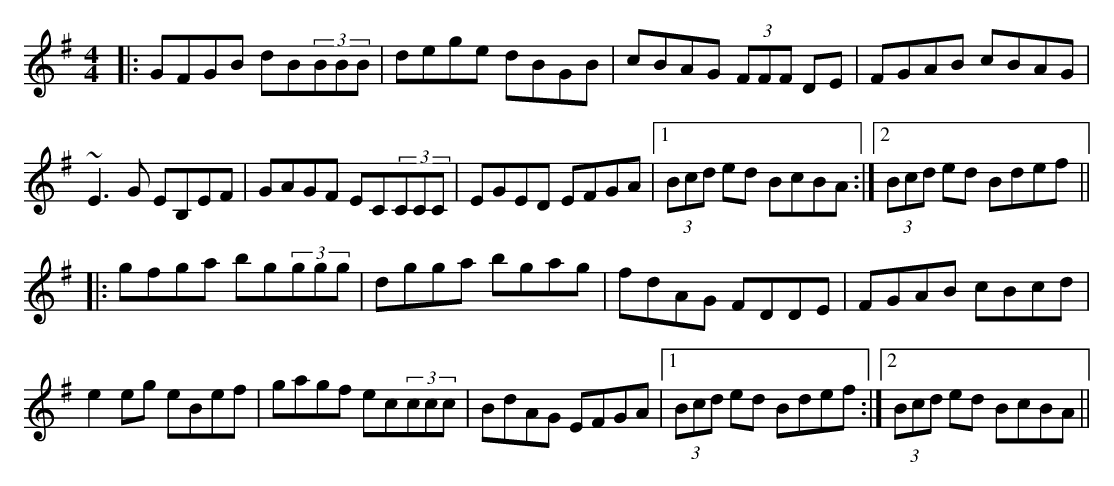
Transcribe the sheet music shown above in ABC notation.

X:1
M:4/4
K:G
|:GFGB dB(3BBB|dege dBGB|cBAG (3FFF DE|FGAB cBAG|
~E3G EB,EF|GAGF EC(3CCC|EGED EFGA|1 (3Bcd ed BcBA:|2 (3Bcd ed Bdef||
|:gfga bg(3ggg|dgga bgag|fdAG FDDE|FGAB cBcd|
e2eg eBef|gagf ec(3ccc|BdAG EFGA|1 (3Bcd ed Bdef:|2 (3Bcd ed BcBA||
